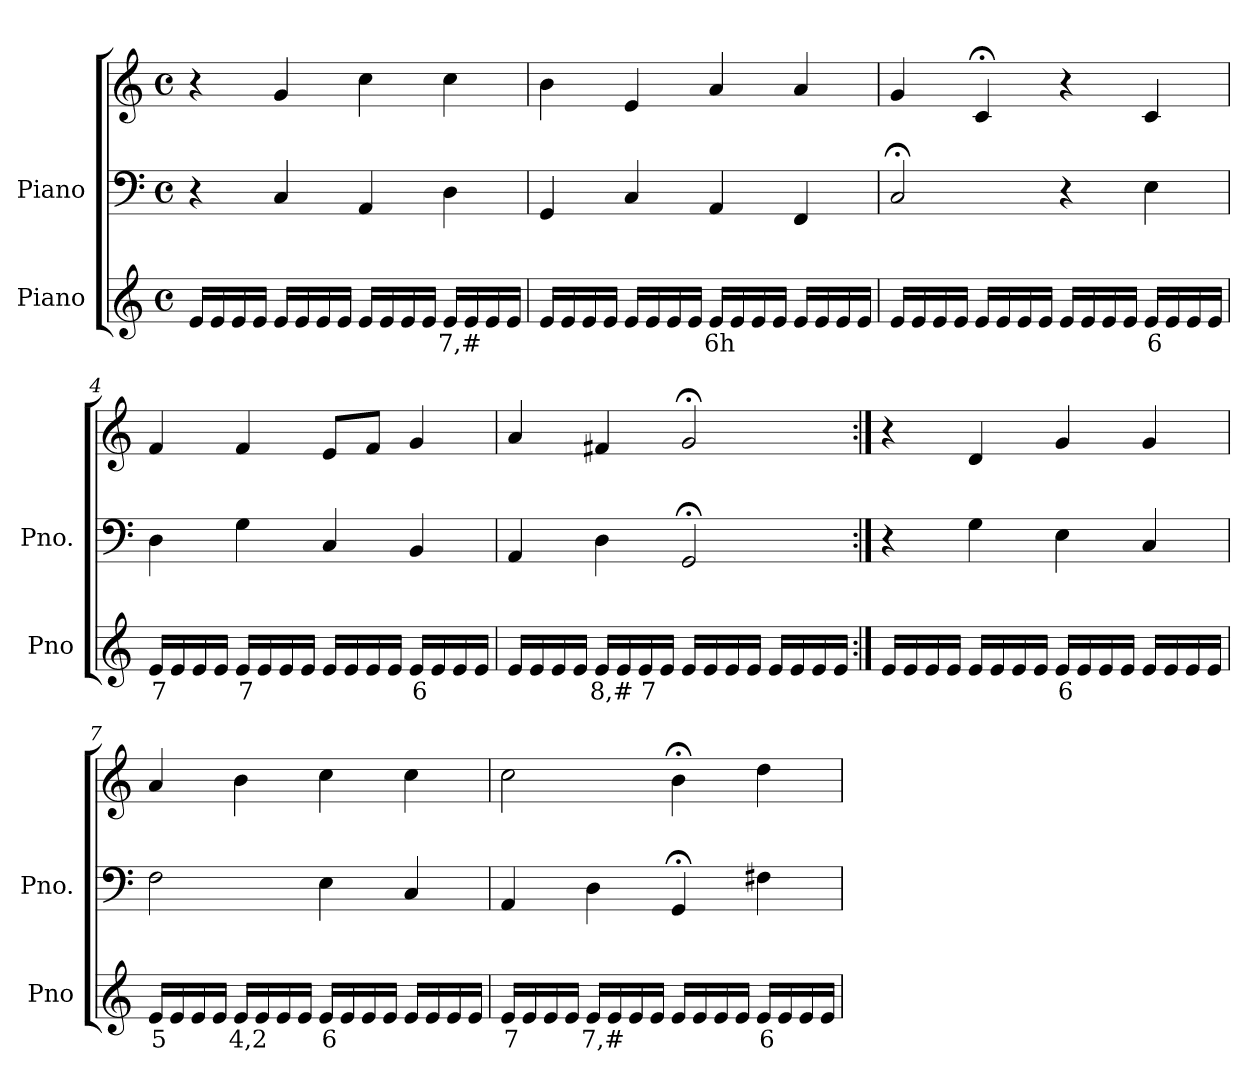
**kern	**text	**kern	**kern
*part2	*part2	*part1	*part1
*staff3	*staff3	*staff2	*staff1
*I"Piano	*	*I"Piano	*
*I'Pno	*	*I'Pno.	*
*clefG2	*	*clefF4	*clefG2
*k[]	*	*k[]	*k[]
*M4/4	*	*M4/4	*M4/4
*met(c)	*	*met(c)	*met(c)
=1	=1	=1	=1
16e/LL	.	4r	4r
16e/	.	.	.
16e/	.	.	.
16e/JJ	.	.	.
16e/LL	.	4C/	4g/
16e/	.	.	.
16e/	.	.	.
16e/JJ	.	.	.
16e/LL	.	4AA/	4cc\
16e/	.	.	.
16e/	.	.	.
16e/JJ	.	.	.
!	!LO:LY:b	!	!
16e/LL	7,#	4D\	4cc\
16e/	.	.	.
16e/	.	.	.
16e/JJ	.	.	.
=2	=2	=2	=2
16e/LL	.	4GG/	4b\
16e/	.	.	.
16e/	.	.	.
16e/JJ	.	.	.
16e/LL	.	4C/	4e/
16e/	.	.	.
16e/	.	.	.
16e/JJ	.	.	.
!	!LO:LY:b	!	!
16e/LL	6h	4AA/	4a/
16e/	.	.	.
16e/	.	.	.
16e/JJ	.	.	.
16e/LL	.	4FF/	4a/
16e/	.	.	.
16e/	.	.	.
16e/JJ	.	.	.
=3	=3	=3	=3
16e/LL	.	2C;</	4g/
16e/	.	.	.
16e/	.	.	.
16e/JJ	.	.	.
16e/LL	.	.	4c;</
16e/	.	.	.
16e/	.	.	.
16e/JJ	.	.	.
16e/LL	.	4r	4r
16e/	.	.	.
16e/	.	.	.
16e/JJ	.	.	.
!	!LO:LY:b	!	!
16e/LL	6	4E\	4c/
16e/	.	.	.
16e/	.	.	.
16e/JJ	.	.	.
=4	=4	=4	=4
!	!LO:LY:b	!	!
16e/LL	7	4D\	4f/
16e/	.	.	.
16e/	.	.	.
16e/JJ	.	.	.
!	!LO:LY:b	!	!
16e/LL	7	4G\	4f/
16e/	.	.	.
16e/	.	.	.
16e/JJ	.	.	.
16e/LL	.	4C/	8e/L
16e/	.	.	.
16e/	.	.	8f/J
16e/JJ	.	.	.
!	!LO:LY:b	!	!
16e/LL	6	4BB/	4g/
16e/	.	.	.
16e/	.	.	.
16e/JJ	.	.	.
=5	=5	=5	=5
16e/LL	.	4AA/	4a/
16e/	.	.	.
16e/	.	.	.
16e/JJ	.	.	.
!	!LO:LY:b	!	!
16e/LL	8,#	4D\	4f#X/
16e/	.	.	.
!	!LO:LY:b	!	!
16e/	7	.	.
16e/JJ	.	.	.
16e/LL	.	2GG;</	2g;</
16e/	.	.	.
16e/	.	.	.
16e/JJ	.	.	.
16e/LL	.	.	.
16e/	.	.	.
16e/	.	.	.
16e/JJ	.	.	.
=6:|!	=6:|!	=6:|!	=6:|!
16e/LL	.	4r	4r
16e/	.	.	.
16e/	.	.	.
16e/JJ	.	.	.
16e/LL	.	4G\	4d/
16e/	.	.	.
16e/	.	.	.
16e/JJ	.	.	.
!	!LO:LY:b	!	!
16e/LL	6	4E\	4g/
16e/	.	.	.
16e/	.	.	.
16e/JJ	.	.	.
16e/LL	.	4C/	4g/
16e/	.	.	.
16e/	.	.	.
16e/JJ	.	.	.
=7	=7	=7	=7
!	!LO:LY:b	!	!
16e/LL	5	2F\	4a/
16e/	.	.	.
16e/	.	.	.
16e/JJ	.	.	.
!	!LO:LY:b	!	!
16e/LL	4,2	.	4b\
16e/	.	.	.
16e/	.	.	.
16e/JJ	.	.	.
!	!LO:LY:b	!	!
16e/LL	6	4E\	4cc\
16e/	.	.	.
16e/	.	.	.
16e/JJ	.	.	.
16e/LL	.	4C/	4cc\
16e/	.	.	.
16e/	.	.	.
16e/JJ	.	.	.
=8	=8	=8	=8
!	!LO:LY:b	!	!
16e/LL	7	4AA/	2cc\
16e/	.	.	.
16e/	.	.	.
16e/JJ	.	.	.
!	!LO:LY:b	!	!
16e/LL	7,#	4D\	.
16e/	.	.	.
16e/	.	.	.
16e/JJ	.	.	.
16e/LL	.	4GG;</	4b;<\
16e/	.	.	.
16e/	.	.	.
16e/JJ	.	.	.
!	!LO:LY:b	!	!
16e/LL	6	4F#X\	4dd\
16e/	.	.	.
16e/	.	.	.
16e/JJ	.	.	.
=	=	=	=
*-	*-	*-	*-
